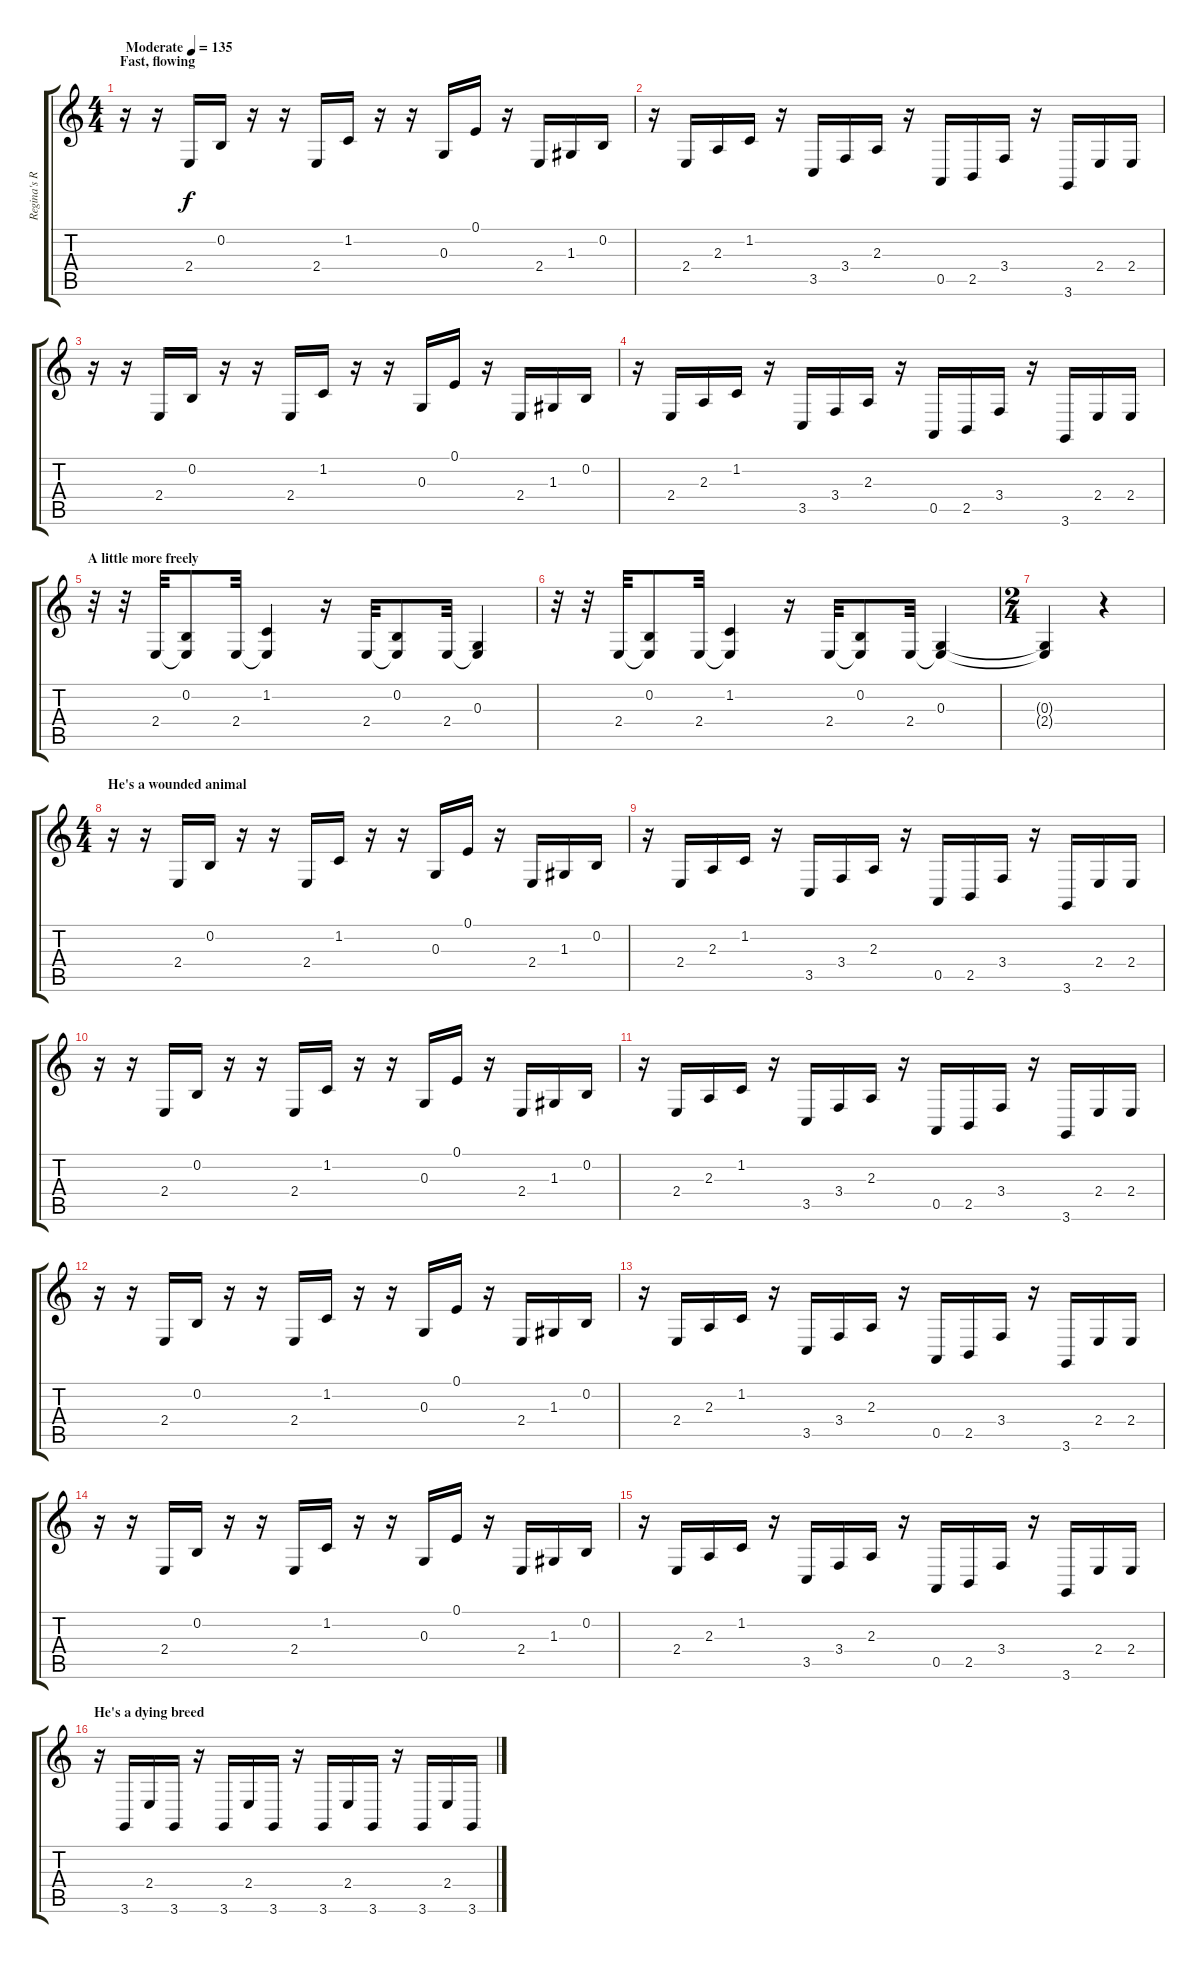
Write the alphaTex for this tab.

\track ("Regina's Right" "Regina's R") {instrument brightacousticpiano}
\staff {score tabs}
\tuning (E4 B3 G3 D3 A2 E2) {hide}
\ts (4 4)
\section ("" "Fast, flowing")
\tempo (135 "Moderate")
\clef g2
\ks c
r.16{dy f instrument brightacousticpiano} r.16 2.4.16 0.2.16 r.16 r.16 2.4.16 1.2.16 r.16 r.16 0.3.16 0.1.16 r.16 2.4.16 1.3.16 0.2.16 |
r.16 2.4.16 2.3.16 1.2.16 r.16 3.5.16 3.4.16 2.3.16 r.16 0.5.16 2.5.16 3.4.16 r.16 3.6.16 2.4.16 2.4.16 |
r.16 r.16 2.4.16 0.2.16 r.16 r.16 2.4.16 1.2.16 r.16 r.16 0.3.16 0.1.16 r.16 2.4.16 1.3.16 0.2.16 |
r.16 2.4.16 2.3.16 1.2.16 r.16 3.5.16 3.4.16 2.3.16 r.16 0.5.16 2.5.16 3.4.16 r.16 3.6.16 2.4.16 2.4.16 |
\section ("" "A little more freely")
r.32 r.32 2.4.32 (0.2 2.4{t}).8 2.4.32 (1.2 2.4{t}).4 r.16 2.4.32 (0.2 2.4{t}).8 2.4.32 (0.3 2.4{t}).4 |
r.32 r.32 2.4.32 (0.2 2.4{t}).8 2.4.32 (1.2 2.4{t}).4 r.16 2.4.32 (0.2 2.4{t}).8 2.4.32 (0.3 2.4{t}).4 |
\ts (2 4)
(0.3{t} 2.4{t}).4 r.4 |
\ts (4 4)
\section ("" "He's a wounded animal")
r.16 r.16 2.4.16 0.2.16 r.16 r.16 2.4.16 1.2.16 r.16 r.16 0.3.16 0.1.16 r.16 2.4.16 1.3.16 0.2.16 |
r.16 2.4.16 2.3.16 1.2.16 r.16 3.5.16 3.4.16 2.3.16 r.16 0.5.16 2.5.16 3.4.16 r.16 3.6.16 2.4.16 2.4.16 |
r.16 r.16 2.4.16 0.2.16 r.16 r.16 2.4.16 1.2.16 r.16 r.16 0.3.16 0.1.16 r.16 2.4.16 1.3.16 0.2.16 |
r.16 2.4.16 2.3.16 1.2.16 r.16 3.5.16 3.4.16 2.3.16 r.16 0.5.16 2.5.16 3.4.16 r.16 3.6.16 2.4.16 2.4.16 |
r.16 r.16 2.4.16 0.2.16 r.16 r.16 2.4.16 1.2.16 r.16 r.16 0.3.16 0.1.16 r.16 2.4.16 1.3.16 0.2.16 |
r.16 2.4.16 2.3.16 1.2.16 r.16 3.5.16 3.4.16 2.3.16 r.16 0.5.16 2.5.16 3.4.16 r.16 3.6.16 2.4.16 2.4.16 |
r.16 r.16 2.4.16 0.2.16 r.16 r.16 2.4.16 1.2.16 r.16 r.16 0.3.16 0.1.16 r.16 2.4.16 1.3.16 0.2.16 |
r.16 2.4.16 2.3.16 1.2.16 r.16 3.5.16 3.4.16 2.3.16 r.16 0.5.16 2.5.16 3.4.16 r.16 3.6.16 2.4.16 2.4.16 |
\section ("" "He's a dying breed")
r.16 3.6.16 2.4.16 3.6.16 r.16 3.6.16 2.4.16 3.6.16 r.16 3.6.16 2.4.16 3.6.16 r.16 3.6.16 2.4.16 3.6.16
